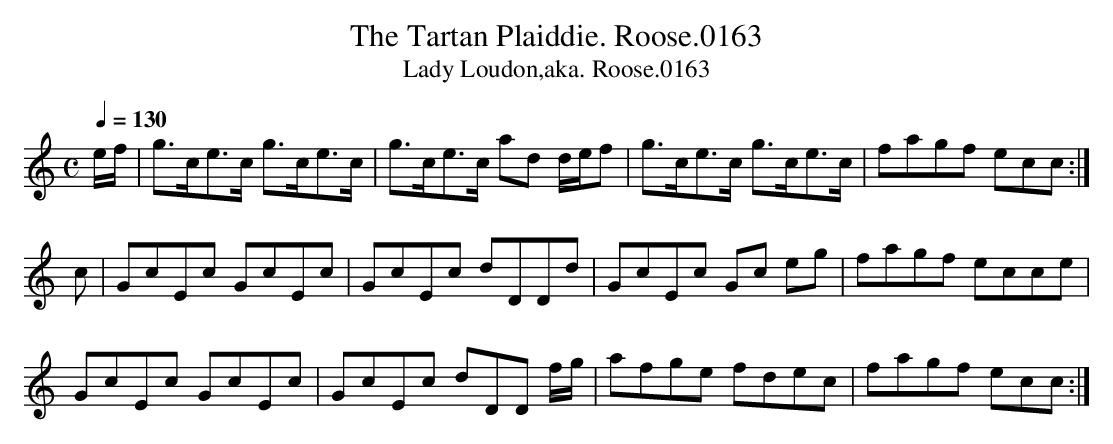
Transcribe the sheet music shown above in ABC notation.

X:1
T:Tartan Plaiddie. Roose.0163, The
T:Lady Loudon,aka. Roose.0163
M:C
L:1/8
Q:1/4=130
K:C
e/f/|g>ce>c g>ce>c|g>ce>c ad d/e/f|g>ce>c g>ce>c|fagf ecc:|
c|GcEc GcEc|GcEc dDDd|GcEc Gc eg|fagf ecce|
GcEc GcEc|GcEc dDD f/g/|afge fdec|fagf ecc:|
